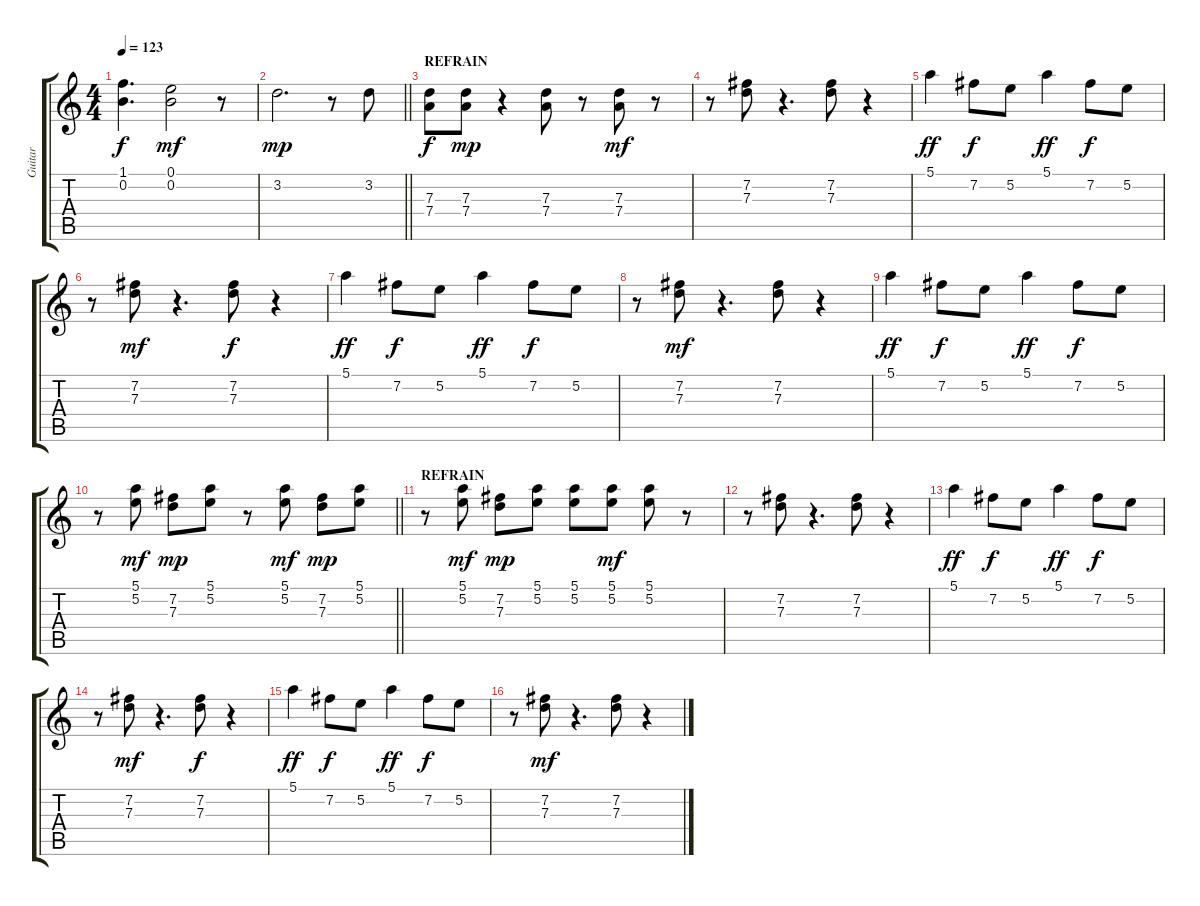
\track ("Guitar" "Guitar") {instrument overdrivenguitar}
\staff {score tabs}
\tuning (E4 B3 G3 D3 A2 E2) {hide}
\ts (4 4)
\tempo 123
\clef g2
\ks c
(1.1{t} 0.2{t}).4{d dy f} (0.1 0.2).2{dy mf} r.8 |
\barLineRight lightlight
3.2.2{d dy mp} r.8 3.2.8 |
\section ("" "REFRAIN")
(7.3 7.4).8{dy f} (7.3 7.4).8{dy mp} r.4 (7.3 7.4).8 r.8 (7.3 7.4).8{dy mf} r.8 |
r.8 (7.2 7.3).8 r.4{d} (7.2 7.3).8 r.4 |
5.1.4{dy ff} 7.2.8{dy f} 5.2.8 5.1.4{dy ff} 7.2.8{dy f} 5.2.8 |
r.8 (7.2 7.3).8{dy mf} r.4{d} (7.2 7.3).8{dy f} r.4 |
5.1.4{dy ff} 7.2.8{dy f} 5.2.8 5.1.4{dy ff} 7.2.8{dy f} 5.2.8 |
r.8 (7.2 7.3).8{dy mf} r.4{d} (7.2 7.3).8 r.4 |
5.1.4{dy ff} 7.2.8{dy f} 5.2.8 5.1.4{dy ff} 7.2.8{dy f} 5.2.8 |
\barLineRight lightlight
r.8 (5.1 5.2).8{dy mf} (7.2 7.3).8{dy mp} (5.1 5.2).8 r.8 (5.1 5.2).8{dy mf} (7.2 7.3).8{dy mp} (5.1 5.2).8 |
\section ("" "REFRAIN")
r.8 (5.1 5.2).8{dy mf} (7.2 7.3).8{dy mp} (5.1 5.2).8 (5.1 5.2).8 (5.1 5.2).8{dy mf} (5.1 5.2).8 r.8 |
r.8 (7.2 7.3).8 r.4{d} (7.2 7.3).8 r.4 |
5.1.4{dy ff} 7.2.8{dy f} 5.2.8 5.1.4{dy ff} 7.2.8{dy f} 5.2.8 |
r.8 (7.2 7.3).8{dy mf} r.4{d} (7.2 7.3).8{dy f} r.4 |
5.1.4{dy ff} 7.2.8{dy f} 5.2.8 5.1.4{dy ff} 7.2.8{dy f} 5.2.8 |
r.8 (7.2 7.3).8{dy mf} r.4{d} (7.2 7.3).8 r.4
